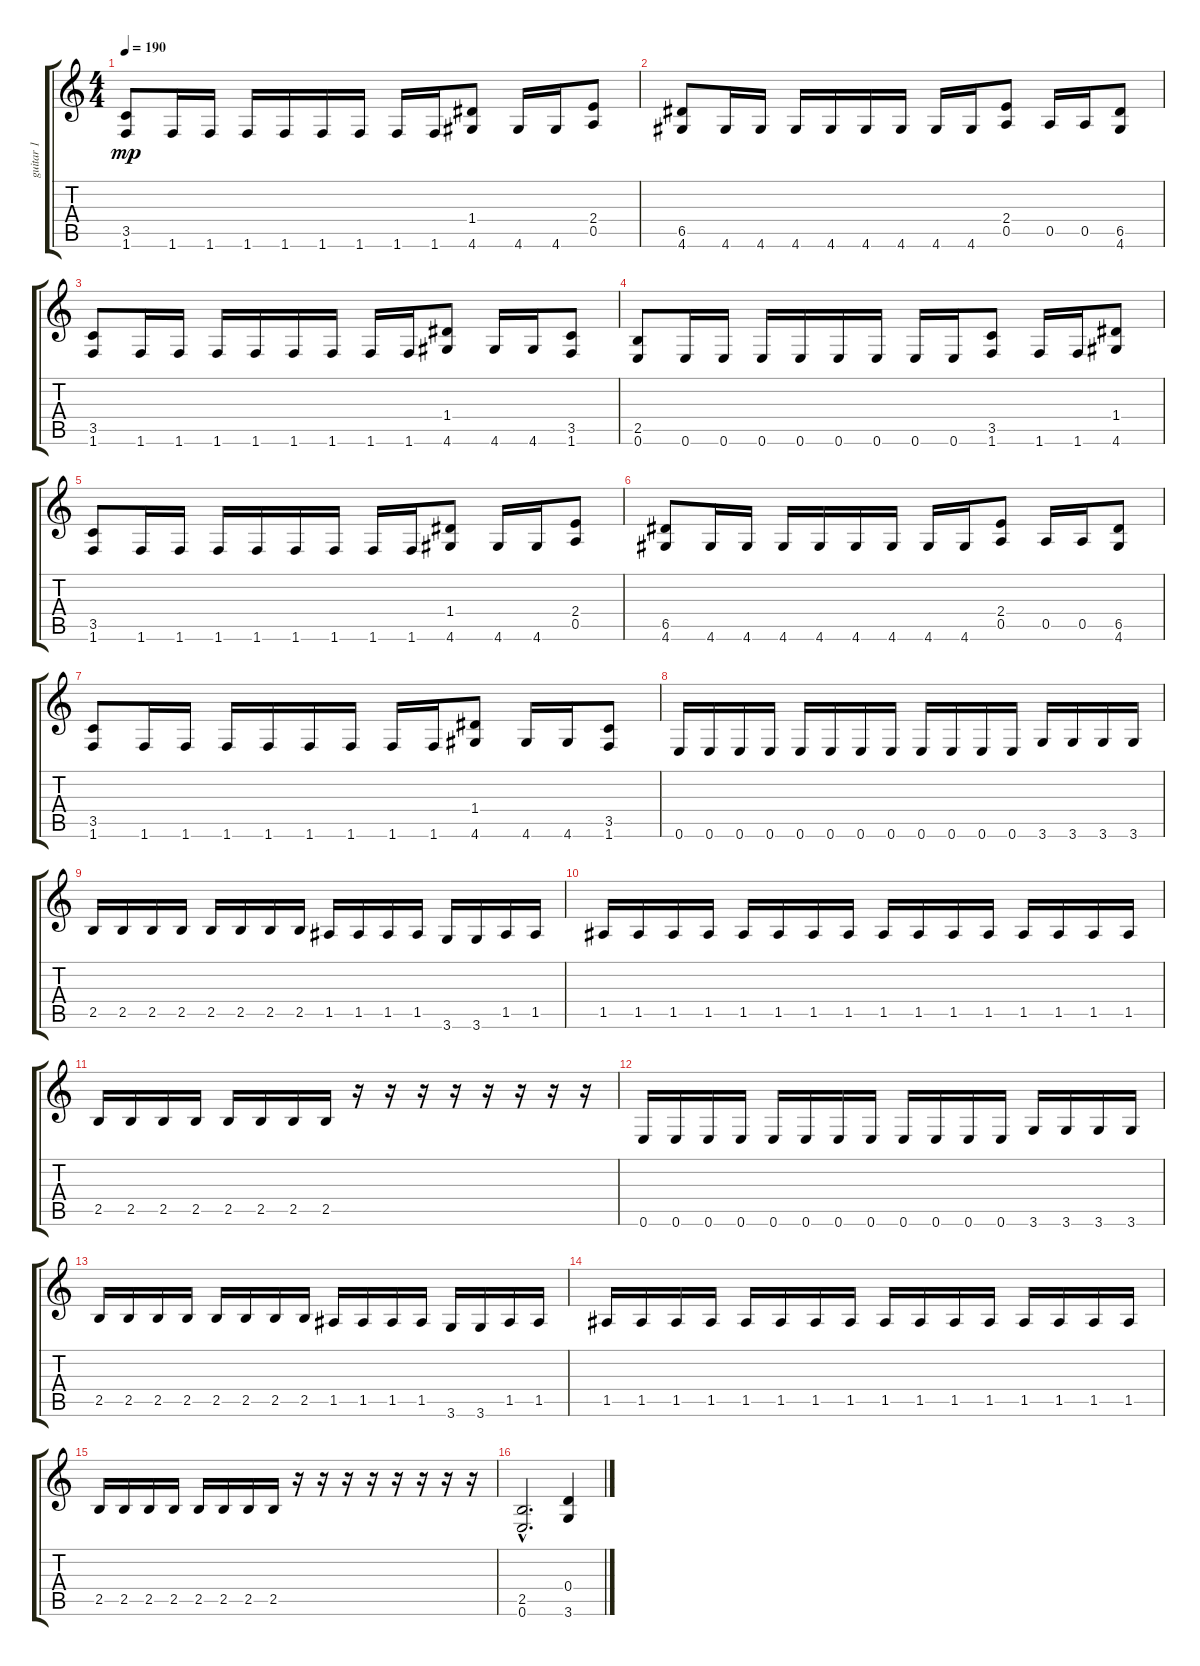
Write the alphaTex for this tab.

\track ("guitar 1            " "guitar 1  ") {instrument overdrivenguitar}
\staff {score tabs}
\tuning (E4 B3 G3 D3 A2 E2) {hide}
\ts (4 4)
\tempo 190
\clef g2
\ks c
(3.5 1.6).8{dy mp} 1.6.16 1.6.16 1.6.16 1.6.16 1.6.16 1.6.16 1.6.16 1.6.16 (1.4 4.6).8 4.6.16 4.6.16 (2.4 0.5).8 |
(6.5 4.6).8 4.6.16 4.6.16 4.6.16 4.6.16 4.6.16 4.6.16 4.6.16 4.6.16 (2.4 0.5).8 0.5.16 0.5.16 (6.5 4.6).8 |
(3.5 1.6).8 1.6.16 1.6.16 1.6.16 1.6.16 1.6.16 1.6.16 1.6.16 1.6.16 (1.4 4.6).8 4.6.16 4.6.16 (3.5 1.6).8 |
(2.5 0.6).8 0.6.16 0.6.16 0.6.16 0.6.16 0.6.16 0.6.16 0.6.16 0.6.16 (3.5 1.6).8 1.6.16 1.6.16 (1.4 4.6).8 |
(3.5 1.6).8 1.6.16 1.6.16 1.6.16 1.6.16 1.6.16 1.6.16 1.6.16 1.6.16 (1.4 4.6).8 4.6.16 4.6.16 (2.4 0.5).8 |
(6.5 4.6).8 4.6.16 4.6.16 4.6.16 4.6.16 4.6.16 4.6.16 4.6.16 4.6.16 (2.4 0.5).8 0.5.16 0.5.16 (6.5 4.6).8 |
(3.5 1.6).8 1.6.16 1.6.16 1.6.16 1.6.16 1.6.16 1.6.16 1.6.16 1.6.16 (1.4 4.6).8 4.6.16 4.6.16 (3.5 1.6).8 |
0.6.16 0.6.16 0.6.16 0.6.16 0.6.16 0.6.16 0.6.16 0.6.16 0.6.16 0.6.16 0.6.16 0.6.16 3.6.16 3.6.16 3.6.16 3.6.16 |
2.5.16 2.5.16 2.5.16 2.5.16 2.5.16 2.5.16 2.5.16 2.5.16 1.5.16 1.5.16 1.5.16 1.5.16 3.6.16 3.6.16 1.5.16 1.5.16 |
1.5.16 1.5.16 1.5.16 1.5.16 1.5.16 1.5.16 1.5.16 1.5.16 1.5.16 1.5.16 1.5.16 1.5.16 1.5.16 1.5.16 1.5.16 1.5.16 |
2.5.16 2.5.16 2.5.16 2.5.16 2.5.16 2.5.16 2.5.16 2.5.16 r.16 r.16 r.16 r.16 r.16 r.16 r.16 r.16 |
0.6.16 0.6.16 0.6.16 0.6.16 0.6.16 0.6.16 0.6.16 0.6.16 0.6.16 0.6.16 0.6.16 0.6.16 3.6.16 3.6.16 3.6.16 3.6.16 |
2.5.16 2.5.16 2.5.16 2.5.16 2.5.16 2.5.16 2.5.16 2.5.16 1.5.16 1.5.16 1.5.16 1.5.16 3.6.16 3.6.16 1.5.16 1.5.16 |
1.5.16 1.5.16 1.5.16 1.5.16 1.5.16 1.5.16 1.5.16 1.5.16 1.5.16 1.5.16 1.5.16 1.5.16 1.5.16 1.5.16 1.5.16 1.5.16 |
2.5.16 2.5.16 2.5.16 2.5.16 2.5.16 2.5.16 2.5.16 2.5.16 r.16 r.16 r.16 r.16 r.16 r.16 r.16 r.16 |
(2.5{hac} 0.6{hac}).2{d} (0.4 3.6).4
